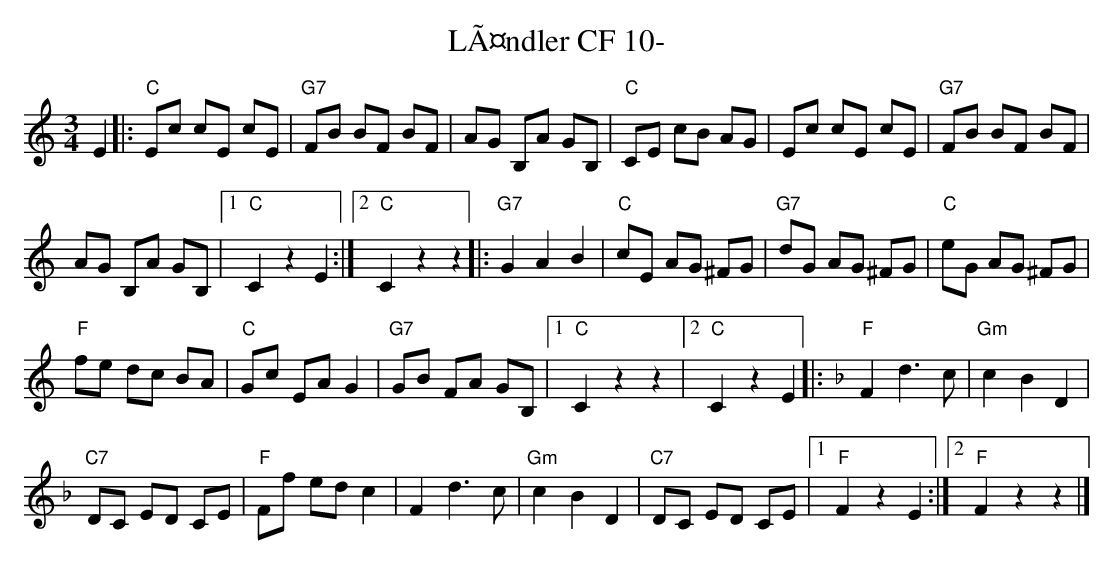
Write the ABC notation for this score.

X:1
T:LÃ¤ndler CF 10-
M:3/4
L:1/8
K:Cmaj
E2 |: "C"Ec cE cE | "G7"FB BF BF | AG B,A GB, | "C"CE cB AG | Ec cE cE | "G7"FB BF BF |
AG B,A GB, |1 "C"C2 z2 E2 :|2 "C"C2 z2z2 |: "G7"G2A2B2 | "C"cE AG ^FG | "G7"dG AG ^FG | "C"eG AG ^FG |
"F"fe dc BA | "C"Gc EA G2 | "G7"GB FA GB, |1 "C"C2 z2z2 |2 "C"C2 z2 E2 |: [K:Fmaj] "F"F2 d3c | "Gm"c2B2D2 |
"C7"DC ED CE | "F"Ff ed c2 | F2 d3c | "Gm"c2B2D2 | "C7"DC ED CE |1 "F"F2 z2 E2 :|2 "F"F2 z2z2 |]
